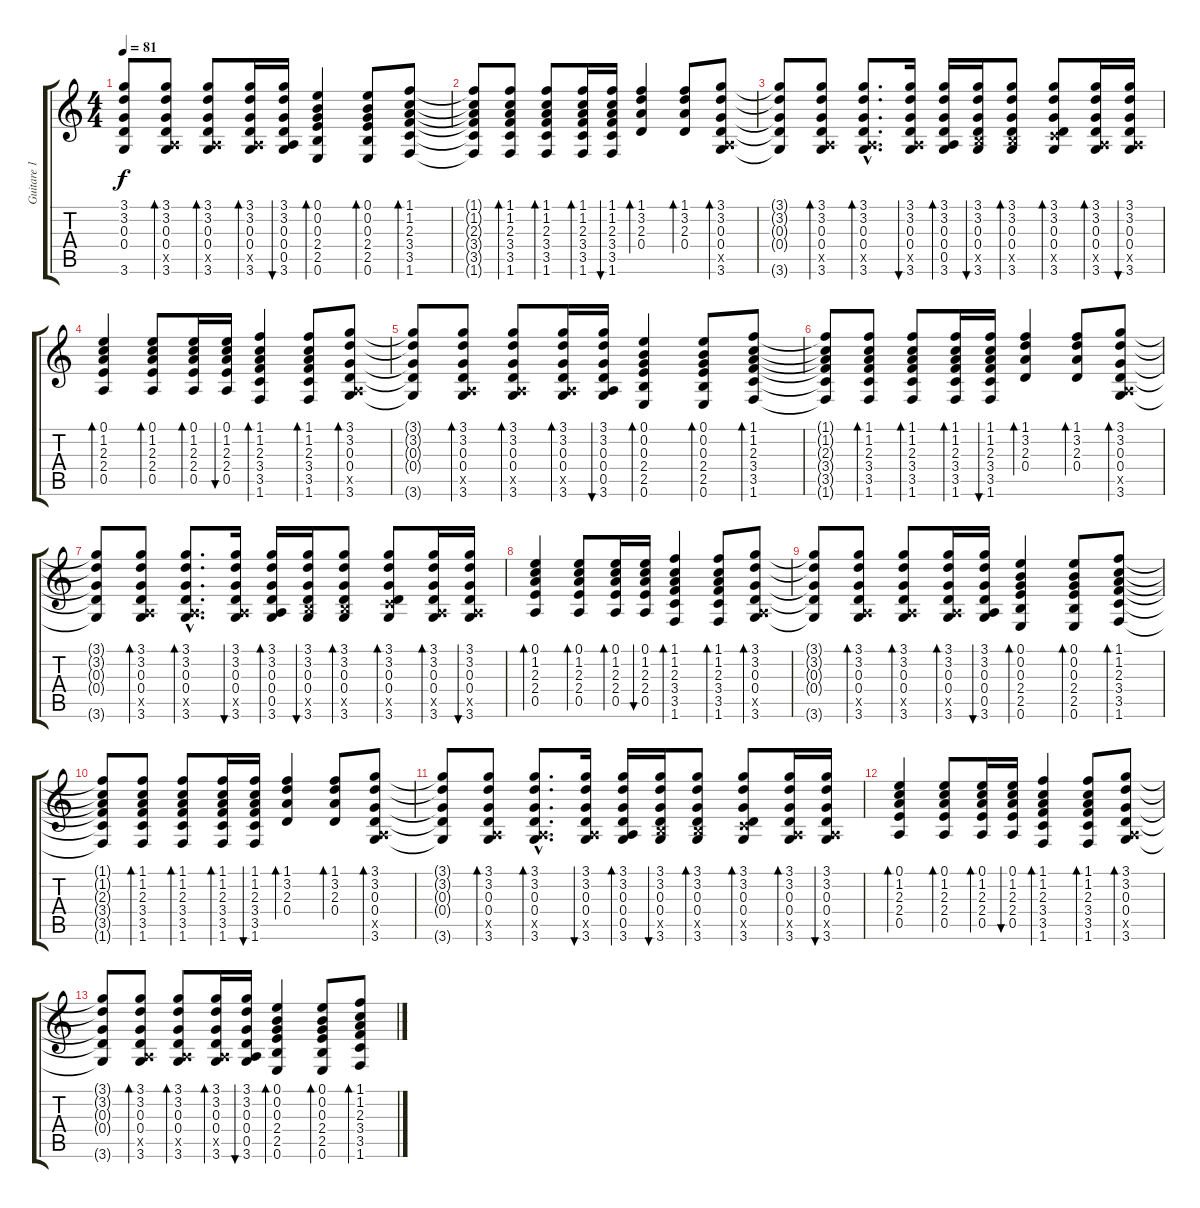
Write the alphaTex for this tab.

\track ("Guitare 1" "Guitare 1") {instrument acousticguitarnylon}
\staff {score tabs}
\tuning (E4 B3 G3 D3 A2 E2) {hide}
\ts (4 4)
\tempo 81
\clef g2
\ks c
(3.1{t} 3.2{t} 0.3{t} 0.4{t} 3.6{t}).8{dy f} (3.1 3.2 0.3 0.4 0.5{x} 3.6).8{bd 60} (3.1 3.2 0.3 0.4 0.5{x} 3.6).8{bd 60} (3.1 3.2 0.3 0.4 0.5{x} 3.6).16{bd 60} (3.1 3.2 0.3 0.4 0.5 3.6).16{bu 60} (0.1 0.2 0.3 2.4 2.5 0.6).4{bd 60} (0.1 0.2 0.3 2.4 2.5 0.6).8{bd 60} (1.1 1.2 2.3 3.4 3.5 1.6).8{bd 60} |
(1.1{t} 1.2{t} 2.3{t} 3.4{t} 3.5{t} 1.6{t}).8 (1.1 1.2 2.3 3.4 3.5 1.6).8{bd 60} (1.1 1.2 2.3 3.4 3.5 1.6).8{bd 60} (1.1 1.2 2.3 3.4 3.5 1.6).16{bd 60} (1.1 1.2 2.3 3.4 3.5 1.6).16{bu 60} (1.1 3.2 2.3 0.4).4{bd 60} (1.1 3.2 2.3 0.4).8{bd 60} (3.1 3.2 0.3 0.4 0.5{x} 3.6).8{bd 60} |
(3.1{t} 3.2{t} 0.3{t} 0.4{t} 3.6{t}).8 (3.1 3.2 0.3 0.4 0.5{x} 3.6).8{bd 60} (3.1{hac} 3.2{hac} 0.3{hac} 0.4{hac} 0.5{hac x} 3.6{hac}).8{d bd 60} (3.1 3.2 0.3 0.4 0.5{x} 3.6).16{bu 60} (3.1 3.2 0.3 0.4 0.5 3.6).16{bd 60} (3.1 3.2 0.3 0.4 2.5{x} 3.6).16{bu 60} (3.1 3.2 0.3 0.4 2.5{x} 3.6).8{bd 60} (3.1 3.2 0.3 0.4 3.5{x} 3.6).8{bd 60} (3.1 3.2 0.3 0.4 0.5{x} 3.6).16{bd 60} (3.1 3.2 0.3 0.4 0.5{x} 3.6).16{bu 60} |
(0.1 1.2 2.3 2.4 0.5).4{bd 60} (0.1 1.2 2.3 2.4 0.5).8{bd 60} (0.1 1.2 2.3 2.4 0.5).16{bd 60} (0.1 1.2 2.3 2.4 0.5).16{bu 60} (1.1 1.2 2.3 3.4 3.5 1.6).4{bd 60} (1.1 1.2 2.3 3.4 3.5 1.6).8{bd 60} (3.1 3.2 0.3 0.4 0.5{x} 3.6).8{bd 60} |
(3.1{t} 3.2{t} 0.3{t} 0.4{t} 3.6{t}).8 (3.1 3.2 0.3 0.4 0.5{x} 3.6).8{bd 60} (3.1 3.2 0.3 0.4 0.5{x} 3.6).8{bd 60} (3.1 3.2 0.3 0.4 0.5{x} 3.6).16{bd 60} (3.1 3.2 0.3 0.4 0.5 3.6).16{bu 60} (0.1 0.2 0.3 2.4 2.5 0.6).4{bd 60} (0.1 0.2 0.3 2.4 2.5 0.6).8{bd 60} (1.1 1.2 2.3 3.4 3.5 1.6).8{bd 60} |
(1.1{t} 1.2{t} 2.3{t} 3.4{t} 3.5{t} 1.6{t}).8 (1.1 1.2 2.3 3.4 3.5 1.6).8{bd 60} (1.1 1.2 2.3 3.4 3.5 1.6).8{bd 60} (1.1 1.2 2.3 3.4 3.5 1.6).16{bd 60} (1.1 1.2 2.3 3.4 3.5 1.6).16{bu 60} (1.1 3.2 2.3 0.4).4{bd 60} (1.1 3.2 2.3 0.4).8{bd 60} (3.1 3.2 0.3 0.4 0.5{x} 3.6).8{bd 60} |
(3.1{t} 3.2{t} 0.3{t} 0.4{t} 3.6{t}).8 (3.1 3.2 0.3 0.4 0.5{x} 3.6).8{bd 60} (3.1{hac} 3.2{hac} 0.3{hac} 0.4{hac} 0.5{hac x} 3.6{hac}).8{d bd 60} (3.1 3.2 0.3 0.4 0.5{x} 3.6).16{bu 60} (3.1 3.2 0.3 0.4 0.5 3.6).16{bd 60} (3.1 3.2 0.3 0.4 2.5{x} 3.6).16{bu 60} (3.1 3.2 0.3 0.4 2.5{x} 3.6).8{bd 60} (3.1 3.2 0.3 0.4 3.5{x} 3.6).8{bd 60} (3.1 3.2 0.3 0.4 0.5{x} 3.6).16{bd 60} (3.1 3.2 0.3 0.4 0.5{x} 3.6).16{bu 60} |
(0.1 1.2 2.3 2.4 0.5).4{bd 60} (0.1 1.2 2.3 2.4 0.5).8{bd 60} (0.1 1.2 2.3 2.4 0.5).16{bd 60} (0.1 1.2 2.3 2.4 0.5).16{bu 60} (1.1 1.2 2.3 3.4 3.5 1.6).4{bd 60} (1.1 1.2 2.3 3.4 3.5 1.6).8{bd 60} (3.1 3.2 0.3 0.4 0.5{x} 3.6).8{bd 60} |
(3.1{t} 3.2{t} 0.3{t} 0.4{t} 3.6{t}).8 (3.1 3.2 0.3 0.4 0.5{x} 3.6).8{bd 60} (3.1 3.2 0.3 0.4 0.5{x} 3.6).8{bd 60} (3.1 3.2 0.3 0.4 0.5{x} 3.6).16{bd 60} (3.1 3.2 0.3 0.4 0.5 3.6).16{bu 60} (0.1 0.2 0.3 2.4 2.5 0.6).4{bd 60} (0.1 0.2 0.3 2.4 2.5 0.6).8{bd 60} (1.1 1.2 2.3 3.4 3.5 1.6).8{bd 60} |
(1.1{t} 1.2{t} 2.3{t} 3.4{t} 3.5{t} 1.6{t}).8 (1.1 1.2 2.3 3.4 3.5 1.6).8{bd 60} (1.1 1.2 2.3 3.4 3.5 1.6).8{bd 60} (1.1 1.2 2.3 3.4 3.5 1.6).16{bd 60} (1.1 1.2 2.3 3.4 3.5 1.6).16{bu 60} (1.1 3.2 2.3 0.4).4{bd 60} (1.1 3.2 2.3 0.4).8{bd 60} (3.1 3.2 0.3 0.4 0.5{x} 3.6).8{bd 60} |
(3.1{t} 3.2{t} 0.3{t} 0.4{t} 3.6{t}).8 (3.1 3.2 0.3 0.4 0.5{x} 3.6).8{bd 60} (3.1{hac} 3.2{hac} 0.3{hac} 0.4{hac} 0.5{hac x} 3.6{hac}).8{d bd 60} (3.1 3.2 0.3 0.4 0.5{x} 3.6).16{bu 60} (3.1 3.2 0.3 0.4 0.5 3.6).16{bd 60} (3.1 3.2 0.3 0.4 2.5{x} 3.6).16{bu 60} (3.1 3.2 0.3 0.4 2.5{x} 3.6).8{bd 60} (3.1 3.2 0.3 0.4 3.5{x} 3.6).8{bd 60} (3.1 3.2 0.3 0.4 0.5{x} 3.6).16{bd 60} (3.1 3.2 0.3 0.4 0.5{x} 3.6).16{bu 60} |
(0.1 1.2 2.3 2.4 0.5).4{bd 60 volume 0} (0.1 1.2 2.3 2.4 0.5).8{bd 60} (0.1 1.2 2.3 2.4 0.5).16{bd 60} (0.1 1.2 2.3 2.4 0.5).16{bu 60} (1.1 1.2 2.3 3.4 3.5 1.6).4{bd 60} (1.1 1.2 2.3 3.4 3.5 1.6).8{bd 60} (3.1 3.2 0.3 0.4 0.5{x} 3.6).8{bd 60} |
(3.1{t} 3.2{t} 0.3{t} 0.4{t} 3.6{t}).8 (3.1 3.2 0.3 0.4 0.5{x} 3.6).8{bd 60} (3.1 3.2 0.3 0.4 0.5{x} 3.6).8{bd 60} (3.1 3.2 0.3 0.4 0.5{x} 3.6).16{bd 60} (3.1 3.2 0.3 0.4 0.5 3.6).16{bu 60} (0.1 0.2 0.3 2.4 2.5 0.6).4{bd 60} (0.1 0.2 0.3 2.4 2.5 0.6).8{bd 60} (1.1 1.2 2.3 3.4 3.5 1.6).8{bd 60}
